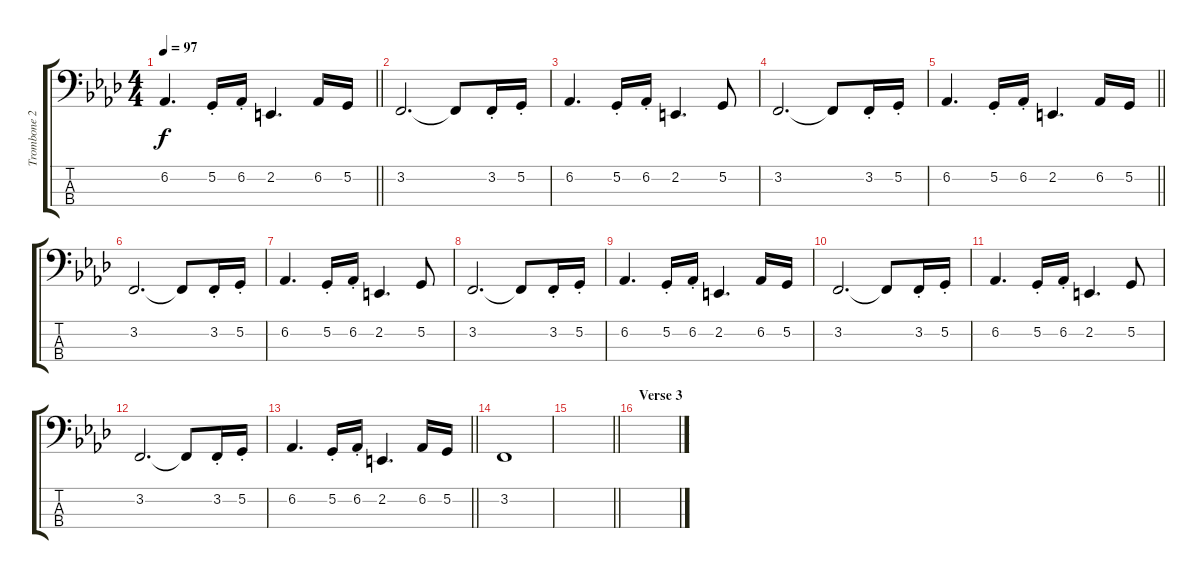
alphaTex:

\track ("Trombone 2" "Trombone 2") {instrument trombone}
\staff {score tabs}
\tuning (G2 D2 A1 E1) {hide}
\ts (4 4)
\tempo 97
\clef f4
\barLineRight lightlight
\ks fminor
6.2.4{d dy f} 5.2{st}.16 6.2{st}.16 2.2.4{d} 6.2.16 5.2.16 |
3.2.2{d} 3.2{t}.8 3.2{st}.16 5.2{st}.16 |
6.2.4{d} 5.2{st}.16 6.2{st}.16 2.2.4{d} 5.2.8 |
3.2.2{d} 3.2{t}.8 3.2{st}.16 5.2{st}.16 |
\barLineRight lightlight
6.2.4{d} 5.2{st}.16 6.2{st}.16 2.2.4{d} 6.2.16 5.2.16 |
3.2.2{d} 3.2{t}.8 3.2{st}.16 5.2{st}.16 |
6.2.4{d} 5.2{st}.16 6.2{st}.16 2.2.4{d} 5.2.8 |
3.2.2{d} 3.2{t}.8 3.2{st}.16 5.2{st}.16 |
6.2.4{d} 5.2{st}.16 6.2{st}.16 2.2.4{d} 6.2.16 5.2.16 |
3.2.2{d} 3.2{t}.8 3.2{st}.16 5.2{st}.16 |
6.2.4{d} 5.2{st}.16 6.2{st}.16 2.2.4{d} 5.2.8 |
3.2.2{d} 3.2{t}.8 3.2{st}.16 5.2{st}.16 |
\barLineRight lightlight
6.2.4{d} 5.2{st}.16 6.2{st}.16 2.2.4{d} 6.2.16 5.2.16 |
3.2.1 |
\barLineRight lightlight
|
\section ("" "Verse 3")
